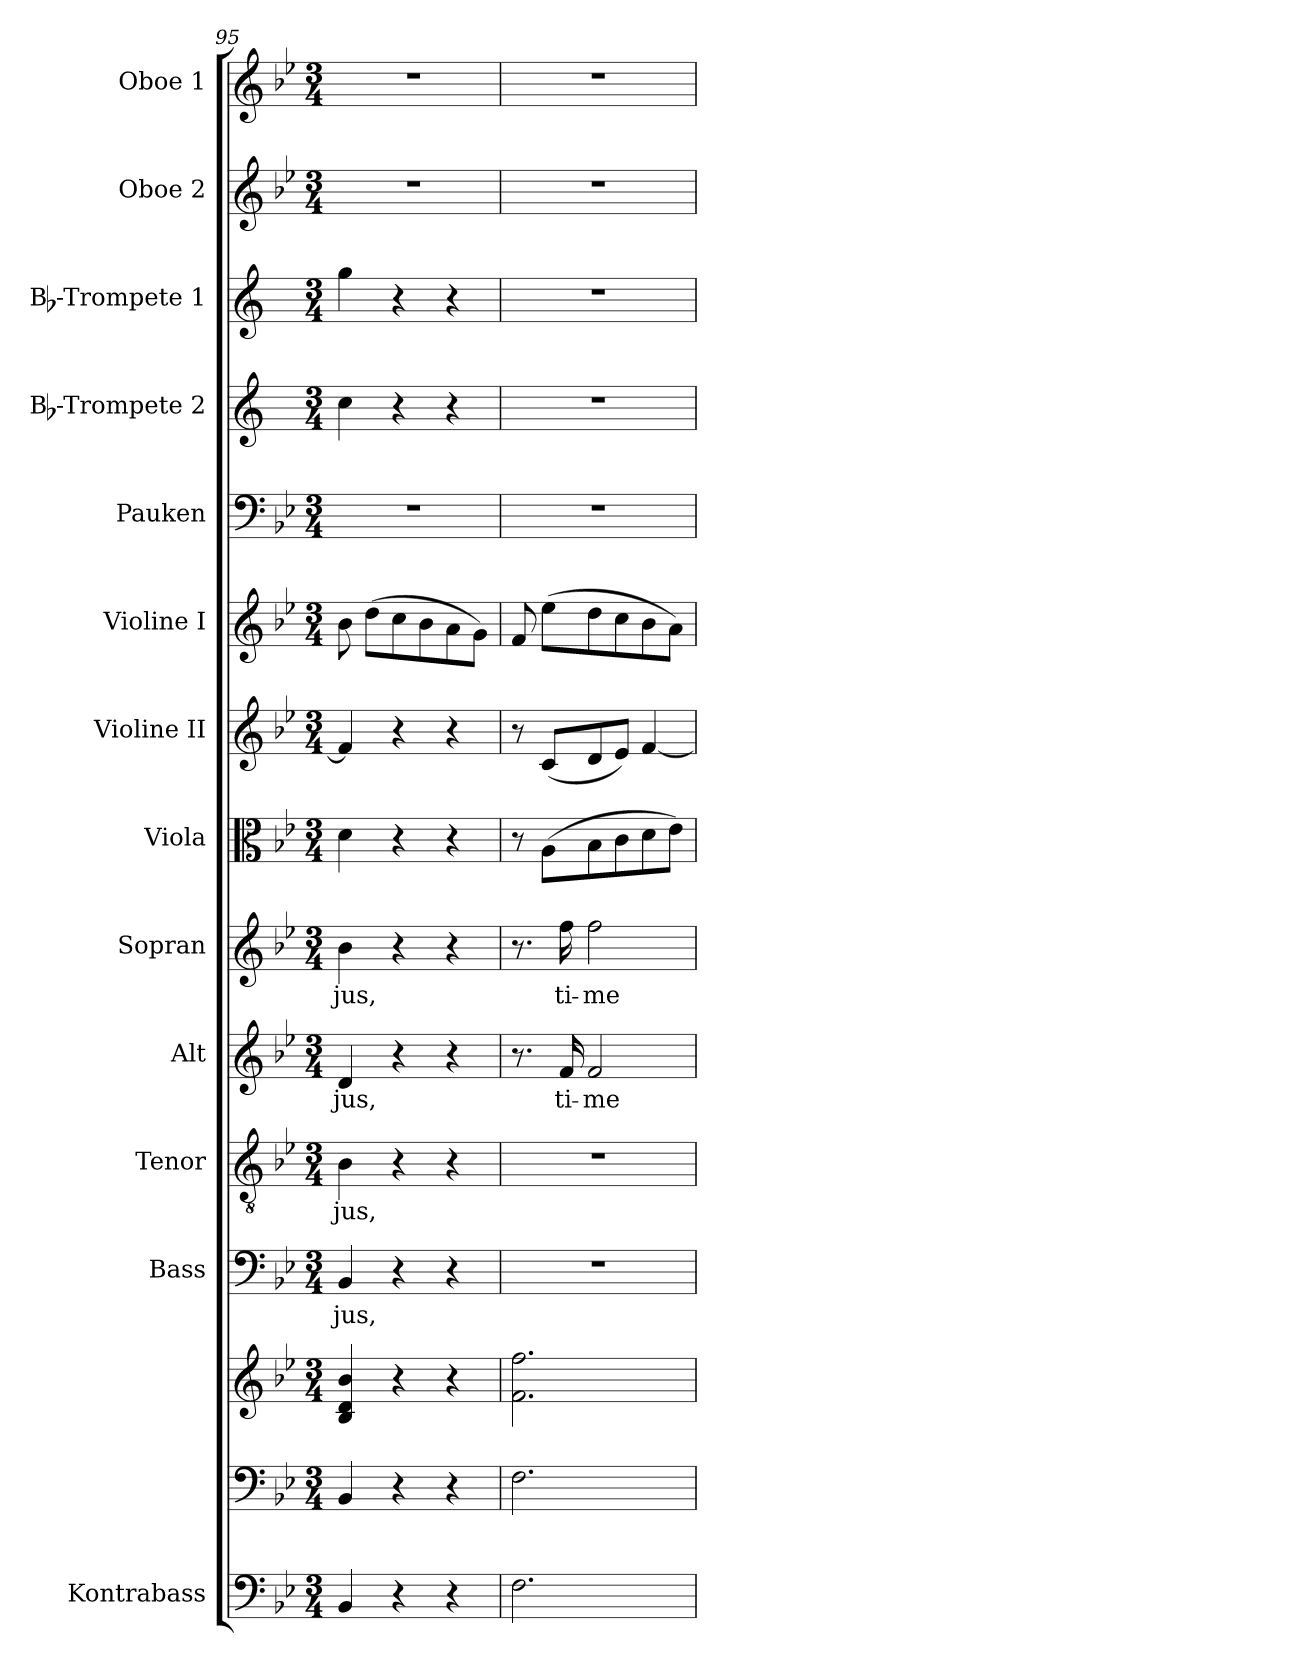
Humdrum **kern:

**kern	**kern	**kern	**kern	**text	**kern	**text	**kern	**text	**kern	**text	**kern	**kern	**kern	**kern	**kern	**kern	**kern	**kern
*part14	*part13	*part13	*part12	*part12	*part11	*part11	*part10	*part10	*part9	*part9	*part8	*part7	*part6	*part5	*part4	*part3	*part2	*part1
*staff15	*staff14	*staff13	*staff12	*staff12	*staff11	*staff11	*staff10	*staff10	*staff9	*staff9	*staff8	*staff7	*staff6	*staff5	*staff4	*staff3	*staff2	*staff1
*I"Kontrabass	*	*	*I"Bass	*	*I"Tenor	*	*I"Alt	*	*I"Sopran	*	*I"Viola	*I"Violine II	*I"Violine I	*I"Pauken	*I"Bb-Trompete 2	*I"Bb-Trompete 1	*I"Oboe 2	*I"Oboe 1
*I'Kb.	*	*	*I'B.	*	*I'T.	*	*I'A.	*	*I'S.	*	*I'Vla.	*I'Vl. II	*I'Vl. I	*I'Pk.	*I'Bb Trp. 2	*I'Bb Trp. 1	*I'Ob. 2	*I'Ob. 1
!!LO:PB:g=z
*clefF4	*clefF4	*clefG2	*clefF4	*	*clefGv2	*	*clefG2	*	*clefG2	*	*clefC3	*clefG2	*clefG2	*clefF4	*clefG2	*clefG2	*clefG2	*clefG2
*ITrd7c12	*	*	*	*	*	*	*	*	*	*	*	*	*	*	*ITrd1c2	*ITrd1c2	*	*
*k[b-e-]	*k[b-e-]	*k[b-e-]	*k[b-e-]	*	*k[b-e-]	*	*k[b-e-]	*	*k[b-e-]	*	*k[b-e-]	*k[b-e-]	*k[b-e-]	*k[b-e-]	*k[b-e-]	*k[b-e-]	*k[b-e-]	*k[b-e-]
*B-:	*B-:	*B-:	*B-:	*	*B-:	*	*B-:	*	*B-:	*	*B-:	*B-:	*B-:	*B-:	*B-:	*B-:	*B-:	*B-:
*M3/4	*M3/4	*M3/4	*M3/4	*	*M3/4	*	*M3/4	*	*M3/4	*	*M3/4	*M3/4	*M3/4	*M3/4	*M3/4	*M3/4	*M3/4	*M3/4
=95	=95	=95	=95	=95	=95	=95	=95	=95	=95	=95	=95	=95	=95	=95	=95	=95	=95	=95
!	!	!	!	!LO:LY:b	!	!LO:LY:b	!	!LO:LY:b	!	!LO:LY:b	!	!	!	!	!	!	!	!
4BBB-/	4BB-/	4B-/ 4d/ 4b-/	4BB-/	-jus,	4B-\	-jus,	4d/	-jus,	4b-\	-jus,	4d\	4f/]	8b-\	2.r	4b-\	4ff\	2.r	2.r
.	.	.	.	.	.	.	.	.	.	.	.	.	(>8dd\L	.	.	.	.	.
4r	4r	4r	4r	.	4r	.	4r	.	4r	.	4r	4r	8cc\	.	4r	4r	.	.
.	.	.	.	.	.	.	.	.	.	.	.	.	8b-\	.	.	.	.	.
4r	4r	4r	4r	.	4r	.	4r	.	4r	.	4r	4r	8a\	.	4r	4r	.	.
.	.	.	.	.	.	.	.	.	.	.	.	.	8g\J)	.	.	.	.	.
=96	=96	=96	=96	=96	=96	=96	=96	=96	=96	=96	=96	=96	=96	=96	=96	=96	=96	=96
2.FF\	2.F\	2.f\ 2.ff\	2.r	.	2.r	.	8.r	.	8.r	.	8r	8r	8f/	2.r	2.r	2.r	2.r	2.r
.	.	.	.	.	.	.	.	.	.	.	(>8A\L	(<8c/L	(>8ee-\L	.	.	.	.	.
!	!	!	!	!	!	!	!	!LO:LY:b	!	!LO:LY:b	!	!	!	!	!	!	!	!
.	.	.	.	.	.	.	16f/	ti-	16ff\	ti-	.	.	.	.	.	.	.	.
!	!	!	!	!	!	!	!	!LO:LY:b	!	!LO:LY:b	!	!	!	!	!	!	!	!
.	.	.	.	.	.	.	2f/	-me-	2ff\	-me-	8B-\	8d/	8dd\	.	.	.	.	.
.	.	.	.	.	.	.	.	.	.	.	8c\	8e-/J)	8cc\	.	.	.	.	.
.	.	.	.	.	.	.	.	.	.	.	8d\	[4f/	8b-\	.	.	.	.	.
.	.	.	.	.	.	.	.	.	.	.	8e-\J)	.	8a\J)	.	.	.	.	.
=	=	=	=	=	=	=	=	=	=	=	=	=	=	=	=	=	=	=
*-	*-	*-	*-	*-	*-	*-	*-	*-	*-	*-	*-	*-	*-	*-	*-	*-	*-	*-
